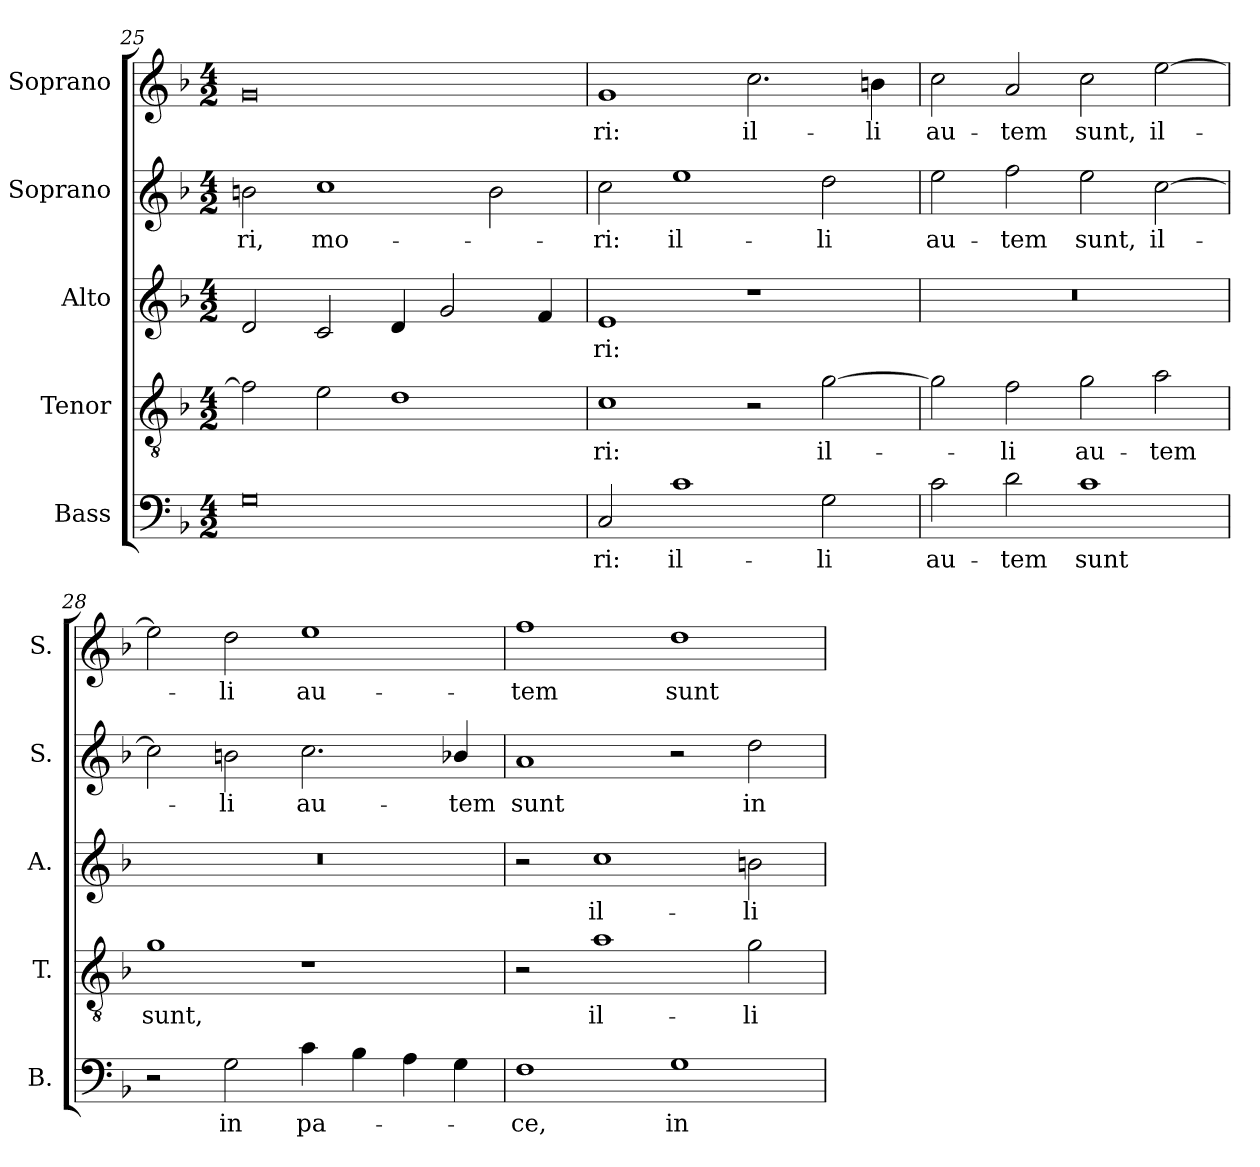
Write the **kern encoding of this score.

**kern	**text	**kern	**text	**kern	**text	**kern	**text	**kern	**text
*part5	*part5	*part4	*part4	*part3	*part3	*part2	*part2	*part1	*part1
*staff5	*staff5	*staff4	*staff4	*staff3	*staff3	*staff2	*staff2	*staff1	*staff1
*I"Bass	*	*I"Tenor	*	*I"Alto	*	*I"Soprano	*	*I"Soprano	*
*I'B.	*	*I'T.	*	*I'A.	*	*I'S.	*	*I'S.	*
*clefF4	*	*clefGv2	*	*clefG2	*	*clefG2	*	*clefG2	*
*	*	*ITrd7c12	*	*	*	*	*	*	*
*k[b-]	*	*k[b-]	*	*k[b-]	*	*k[b-]	*	*k[b-]	*
*F:	*	*F:	*	*F:	*	*F:	*	*F:	*
*M4/2	*	*M4/2	*	*M4/2	*	*M4/2	*	*M4/2	*
=25	=25	=25	=25	=25	=25	=25	=25	=25	=25
!	!	!	!	!	!	!	!LO:LY:b:color=#000000	!	!
0Gi	.	2Fi\]	.	2di/	.	2bni\	-ri,	0gi	.
!	!	!	!	!	!	!	!LO:LY:b:color=#000000	!	!
.	.	2Ei\	.	2ci/	.	1cci	mo-	.	.
.	.	1Di	.	4di/	.	.	.	.	.
.	.	.	.	2gi/	.	.	.	.	.
.	.	.	.	.	.	2bi\	.	.	.
.	.	.	.	4fi/	.	.	.	.	.
!!LO:LB:g=z
=26	=26	=26	=26	=26	=26	=26	=26	=26	=26
!	!LO:LY:b:color=#000000	!	!	!	!	!	!	!	!
!	!	!	!LO:LY:b:color=#000000	!	!	!	!	!	!
!	!	!	!	!	!LO:LY:b:color=#000000	!	!	!	!
!	!	!	!	!	!	!	!LO:LY:b:color=#000000	!	!
!	!	!	!	!	!	!	!	!	!LO:LY:b:color=#000000
2Ci/	-ri:	1Ci	-ri:	1ei	-ri:	2cci\	-ri:	1gi	-ri:
!	!LO:LY:b:color=#000000	!	!	!	!	!	!	!	!
!	!	!	!	!	!	!	!LO:LY:b:color=#000000	!	!
1ci	il-	.	.	.	.	1eei	il-	.	.
!	!	!	!	!	!	!	!	!	!LO:LY:b:color=#000000
.	.	2r	.	1r	.	.	.	2.cci\	il-
!	!LO:LY:b:color=#000000	!	!	!	!	!	!	!	!
!	!	!	!LO:LY:b:color=#000000	!	!	!	!	!	!
!	!	!	!	!	!	!	!LO:LY:b:color=#000000	!	!
2Gi\	-li	[2Gi\	il-	.	.	2ddi\	-li	.	.
!	!	!	!	!	!	!	!	!	!LO:LY:b:color=#000000
.	.	.	.	.	.	.	.	4bni\	-li
=27	=27	=27	=27	=27	=27	=27	=27	=27	=27
!	!LO:LY:b:color=#000000	!	!	!LO:N:vis=1	!	!	!	!	!
!	!	!	!	!	!	!	!LO:LY:b:color=#000000	!	!
!	!	!	!	!	!	!	!	!	!LO:LY:b:color=#000000
2ci\	au-	2Gi\]	.	0r	.	2eei\	au-	2cci\	au-
!	!LO:LY:b:color=#000000	!	!	!	!	!	!	!	!
!	!	!	!LO:LY:b:color=#000000	!	!	!	!	!	!
!	!	!	!	!	!	!	!LO:LY:b:color=#000000	!	!
!	!	!	!	!	!	!	!	!	!LO:LY:b:color=#000000
2di\	-tem	2Fi\	-li	.	.	2ffi\	-tem	2ai/	-tem
!	!LO:LY:b:color=#000000	!	!	!	!	!	!	!	!
!	!	!	!LO:LY:b:color=#000000	!	!	!	!	!	!
!	!	!	!	!	!	!	!LO:LY:b:color=#000000	!	!
!	!	!	!	!	!	!	!	!	!LO:LY:b:color=#000000
1ci	sunt	2Gi\	au-	.	.	2eei\	sunt,	2cci\	sunt,
!	!	!	!LO:LY:b:color=#000000	!	!	!	!	!	!
!	!	!	!	!	!	!	!LO:LY:b:color=#000000	!	!
!	!	!	!	!	!	!	!	!	!LO:LY:b:color=#000000
.	.	2Ai\	-tem	.	.	[2cci\	il-	[2eei\	il-
=28	=28	=28	=28	=28	=28	=28	=28	=28	=28
!	!	!	!LO:LY:b:color=#000000	!LO:N:vis=1	!	!	!	!	!
2r	.	1Gi	sunt,	0r	.	2cci\]	.	2eei\]	.
!	!LO:LY:b:color=#000000	!	!	!	!	!	!	!	!
!	!	!	!	!	!	!	!LO:LY:b:color=#000000	!	!
!	!	!	!	!	!	!	!	!	!LO:LY:b:color=#000000
2Gi\	in	.	.	.	.	2bni\	-li	2ddi\	-li
!	!LO:LY:b:color=#000000	!	!	!	!	!	!	!	!
!	!	!	!	!	!	!	!LO:LY:b:color=#000000	!	!
!	!	!	!	!	!	!	!	!	!LO:LY:b:color=#000000
4ci\	pa-	1r	.	.	.	2.cci\	au-	1eei	au-
4B-i\	.	.	.	.	.	.	.	.	.
4Ai\	.	.	.	.	.	.	.	.	.
!	!	!	!	!	!	!	!LO:LY:b:color=#000000	!	!
4Gi\	.	.	.	.	.	4b-Xi/	-tem	.	.
=29	=29	=29	=29	=29	=29	=29	=29	=29	=29
!	!LO:LY:b:color=#000000	!	!	!	!	!	!	!	!
!	!	!	!	!	!	!	!LO:LY:b:color=#000000	!	!
!	!	!	!	!	!	!	!	!	!LO:LY:b:color=#000000
1Fi	-ce,	2r	.	2r	.	1ai	sunt	1ffi	-tem
!	!	!	!LO:LY:b:color=#000000	!	!	!	!	!	!
!	!	!	!	!	!LO:LY:b:color=#000000	!	!	!	!
.	.	1Ai	il-	1cci	il-	.	.	.	.
!	!LO:LY:b:color=#000000	!	!	!	!	!	!	!	!
!	!	!	!	!	!	!	!	!	!LO:LY:b:color=#000000
1Gi	in	.	.	.	.	2r	.	1ddi	sunt
!	!	!	!LO:LY:b:color=#000000	!	!	!	!	!	!
!	!	!	!	!	!LO:LY:b:color=#000000	!	!	!	!
!	!	!	!	!	!	!	!LO:LY:b:color=#000000	!	!
.	.	2Gi\	-li	2bni\	-li	2ddi\	in	.	.
=	=	=	=	=	=	=	=	=	=
*-	*-	*-	*-	*-	*-	*-	*-	*-	*-
